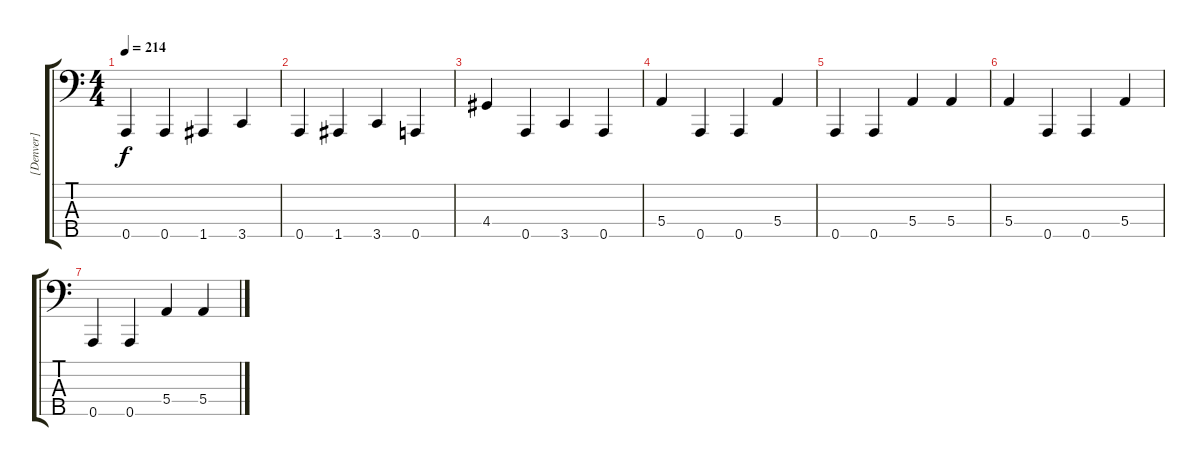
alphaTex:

\track ("[Denver]" "[Denver]") {instrument electricbassfinger}
\staff {score tabs}
\tuning (G2 D2 A1 E1 A0) {hide}
\ts (4 4)
\tempo 214
\clef f4
\ks c
0.5.4{dy f} 0.5.4 1.5.4 3.5.4 |
0.5.4 1.5.4 3.5.4 0.5.4 |
4.4.4 0.5.4 3.5.4 0.5.4 |
5.4.4 0.5.4 0.5.4 5.4.4 |
0.5.4 0.5.4 5.4.4 5.4.4 |
5.4.4 0.5.4 0.5.4 5.4.4 |
0.5.4 0.5.4 5.4.4 5.4.4
